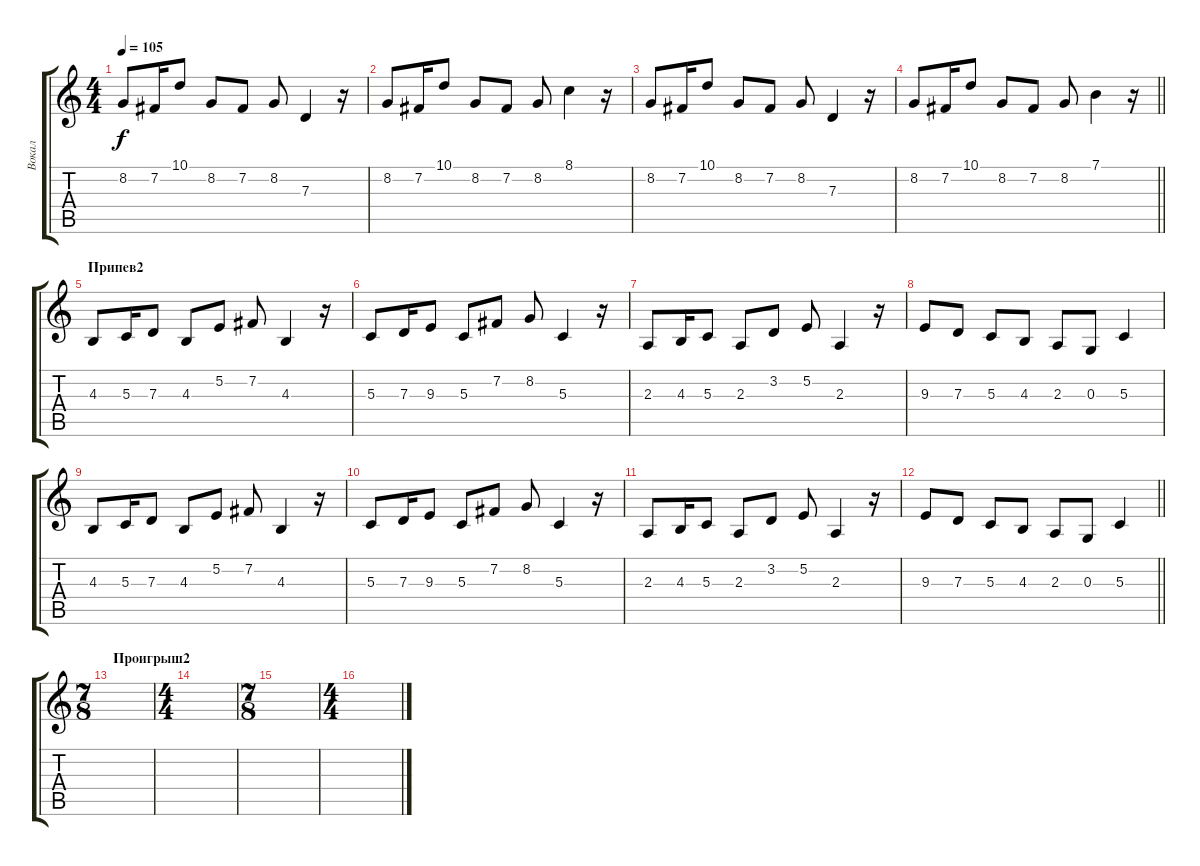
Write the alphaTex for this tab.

\track ("Вокал" "Вокал") {instrument flute}
\staff {score tabs}
\tuning (E4 B3 G3 D3 A2 E2) {hide}
\ts (4 4)
\tempo 105
\clef g2
\ks c
8.2.8{dy f} 7.2.16 10.1.8 8.2.8 7.2.8 8.2.8 7.3.4 r.16 |
8.2.8 7.2.16 10.1.8 8.2.8 7.2.8 8.2.8 8.1.4 r.16 |
8.2.8 7.2.16 10.1.8 8.2.8 7.2.8 8.2.8 7.3.4 r.16 |
\barLineRight lightlight
8.2.8 7.2.16 10.1.8 8.2.8 7.2.8 8.2.8 7.1.4 r.16 |
\section ("" "Припев2")
4.3.8 5.3.16 7.3.8 4.3.8 5.2.8 7.2.8 4.3.4 r.16 |
5.3.8 7.3.16 9.3.8 5.3.8 7.2.8 8.2.8 5.3.4 r.16 |
2.3.8 4.3.16 5.3.8 2.3.8 3.2.8 5.2.8 2.3.4 r.16 |
9.3.8 7.3.8 5.3.8 4.3.8 2.3.8 0.3.8 5.3.4 |
4.3.8 5.3.16 7.3.8 4.3.8 5.2.8 7.2.8 4.3.4 r.16 |
5.3.8 7.3.16 9.3.8 5.3.8 7.2.8 8.2.8 5.3.4 r.16 |
2.3.8 4.3.16 5.3.8 2.3.8 3.2.8 5.2.8 2.3.4 r.16 |
\barLineRight lightlight
9.3.8 7.3.8 5.3.8 4.3.8 2.3.8 0.3.8 5.3.4 |
\ts (7 8)
\section ("" "Проигрыш2")
|
\ts (4 4)
|
\ts (7 8)
|
\ts (4 4)
